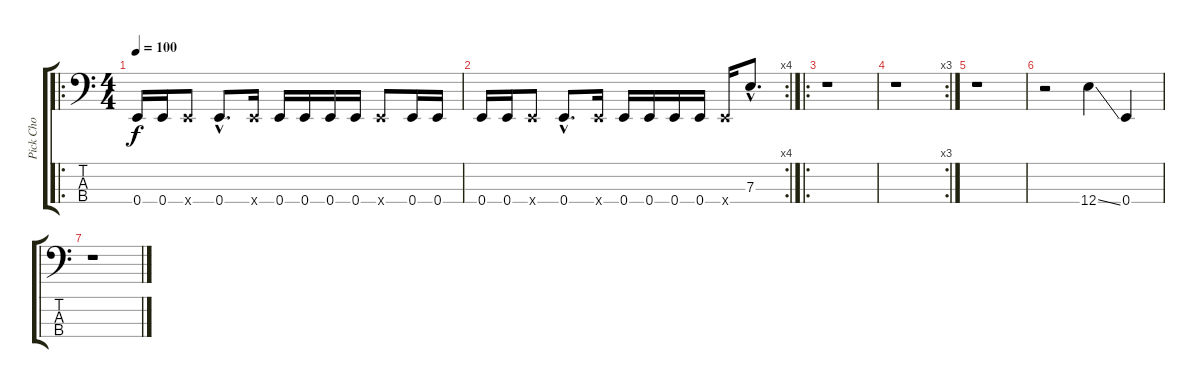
\track ("Pick Cho" "Pick Cho") {instrument electricbasspick}
\staff {score tabs}
\tuning (G2 D2 A1 E1) {hide}
\ro
\ts (4 4)
\tempo 100
\clef f4
\ks c
0.4.16{dy f} 0.4.16 0.4{x}.8 0.4{hac}.8{d} 0.4{x}.16 0.4.16 0.4.16 0.4.16 0.4.16 0.4{x}.8 0.4.16 0.4.16 |
\rc 4
0.4.16 0.4.16 0.4{x}.8 0.4{hac}.8{d} 0.4{x}.16 0.4.16 0.4.16 0.4.16 0.4.16 0.4{x}.16 7.3{hac}.8{d} |
\ro
r.1 |
\rc 3
r.1 |
r.1 |
r.2 12.4{ss}.4 0.4.4 |
r.1
